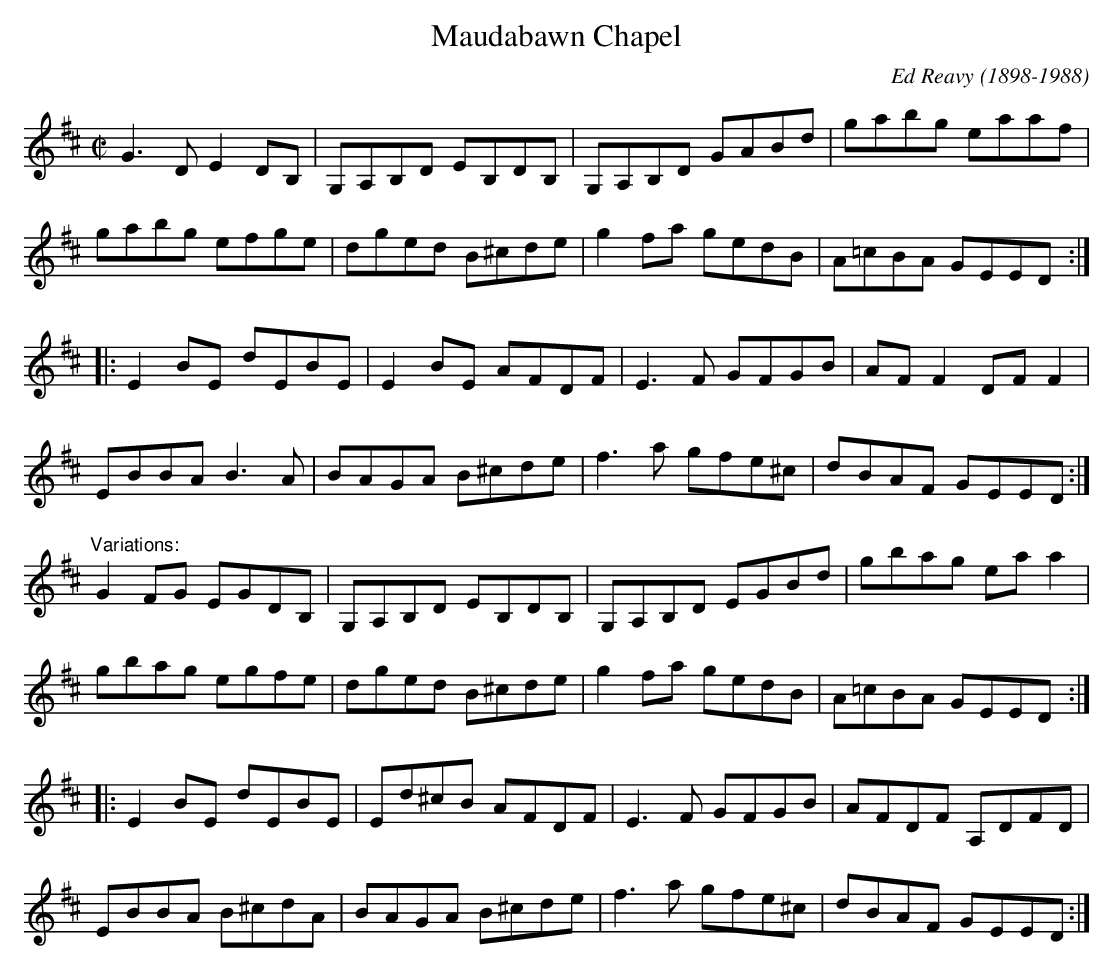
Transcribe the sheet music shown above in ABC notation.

X:1
T:Maudabawn Chapel
C:Ed Reavy (1898-1988)
M:C|
K:Edor
G3D E2DB,|G,A,B,D EB,DB,|G,A,B,D GABd|gabg eaaf|
gabg efge|dged B^cde|g2fa gedB|A=cBA GEED:|
|:E2BE dEBE|E2BE AFDF|E3F GFGB|AFF2 DFF2|
EBBA B3A|BAGA B^cde|f3a gfe^c|dBAF GEED:|
"Variations:"
G2FG EGDB,|G,A,B,D EB,DB,|G,A,B,D EGBd|gbag eaa2|
gbag egfe|dged B^cde|g2fa gedB|A=cBA GEED:|
|:E2BE dEBE|Ed^cB AFDF|E3F GFGB|AFDF A,DFD|
EBBA B^cdA|BAGA B^cde|f3a gfe^c|dBAF GEED:|
